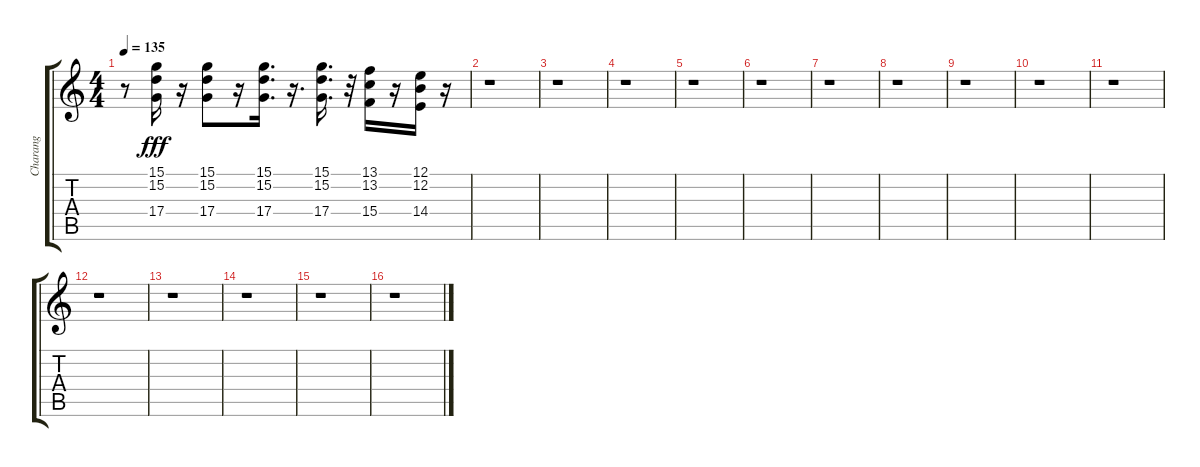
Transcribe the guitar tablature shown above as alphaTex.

\track ("Charang" "Charang") {instrument lead5charang}
\staff {score tabs}
\tuning (E4 B3 G3 D3 A2 E2) {hide}
\ts (4 4)
\tempo 135
\clef g2
\ks c
r.8{dy fff} (15.1 15.2 17.4).16 r.16 (15.1 15.2 17.4).8 r.16 (15.1 15.2 17.4).16{d} r.16{d} (15.1 15.2 17.4).16{d} r.32 (13.1 13.2 15.4).16 r.16 (12.1 12.2 14.4).16 r.16 |
r.1 |
r.1 |
r.1 |
r.1 |
r.1 |
r.1 |
r.1 |
r.1 |
r.1 |
r.1 |
r.1 |
r.1 |
r.1 |
r.1 |
r.1
